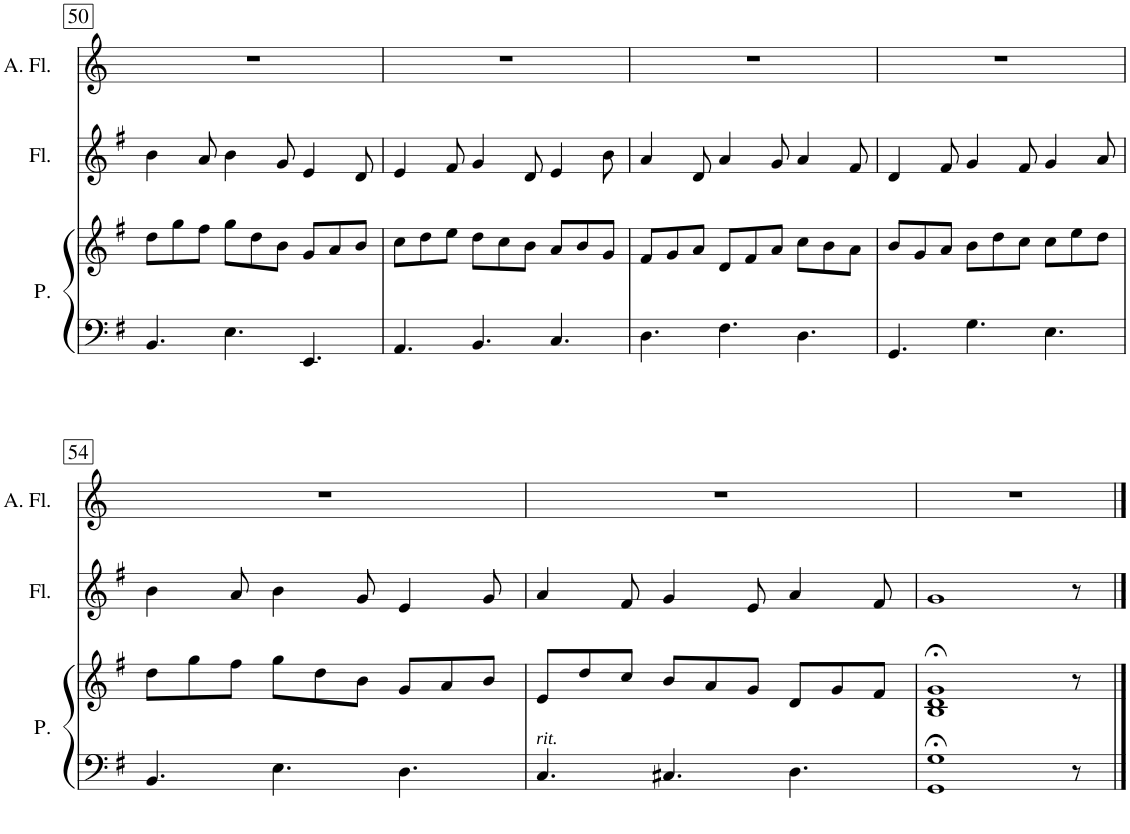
**kern	**kern	**kern	**kern
*part3	*part3	*part2	*part1
*staff4	*staff3	*staff2	*staff1
*I"Piano	*	*I"Flute	*I"Alto Flute
*I'P.	*	*I'Fl.	*I'A. Fl.
!!LO:PB:g=z
*clefF4	*clefG2	*clefG2	*clefG2
*	*	*	*Trd3c5
*k[f#]	*k[f#]	*k[f#]	*k[]
*M9/8	*M9/8	*M9/8	*M9/8
=50	=50	=50	=50
4.BB/	8dd\L	4b\	8%9r
.	8gg\	.	.
.	8ff#\J	8a/	.
4.E\	8gg\L	4b\	.
.	8dd\	.	.
.	8b\J	8g/	.
4.EE/	8g/L	4e/	.
.	8a/	.	.
.	8b/J	8d/	.
=51	=51	=51	=51
4.AA/	8cc\L	4e/	8%9r
.	8dd\	.	.
.	8ee\J	8f#/	.
4.BB/	8dd\L	4g/	.
.	8cc\	.	.
.	8b\J	8d/	.
4.C/	8a/L	4e/	.
.	8b/	.	.
.	8g/J	8b\	.
=52	=52	=52	=52
4.D\	8f#/L	4a/	8%9r
.	8g/	.	.
.	8a/J	8d/	.
4.F#\	8d/L	4a/	.
.	8f#/	.	.
.	8a/J	8g/	.
4.D\	8cc\L	4a/	.
.	8b\	.	.
.	8a\J	8f#/	.
=53	=53	=53	=53
4.GG/	8b/L	4d/	8%9r
.	8g/	.	.
.	8a/J	8f#/	.
4.G\	8b\L	4g/	.
.	8dd\	.	.
.	8cc\J	8f#/	.
4.E\	8cc\L	4g/	.
.	8ee\	.	.
.	8dd\J	8a/	.
!!LO:LB:g=z
=54	=54	=54	=54
4.BB/	8dd\L	4b\	8%9r
.	8gg\	.	.
.	8ff#\J	8a/	.
4.E\	8gg\L	4b\	.
.	8dd\	.	.
.	8b\J	8g/	.
4.D\	8g/L	4e/	.
.	8a/	.	.
.	8b/J	8g/	.
=55	=55	=55	=55
!LO:TX:a:i:t=rit.	!	!	!
4.C/	8e/L	4a/	8%9r
.	8dd/	.	.
.	8cc/J	8f#/	.
4.C#X/	8b/L	4g/	.
.	8a/	.	.
.	8g/J	8e/	.
4.D\	8d/L	4a/	.
.	8g/	.	.
.	8f#/J	8f#/	.
=56	=56	=56	=56
1GG;< 1G;<	1B;< 1d;< 1g;<	1g	8%9r
8r	8r	8r	.
==	==	==	==
*-	*-	*-	*-
